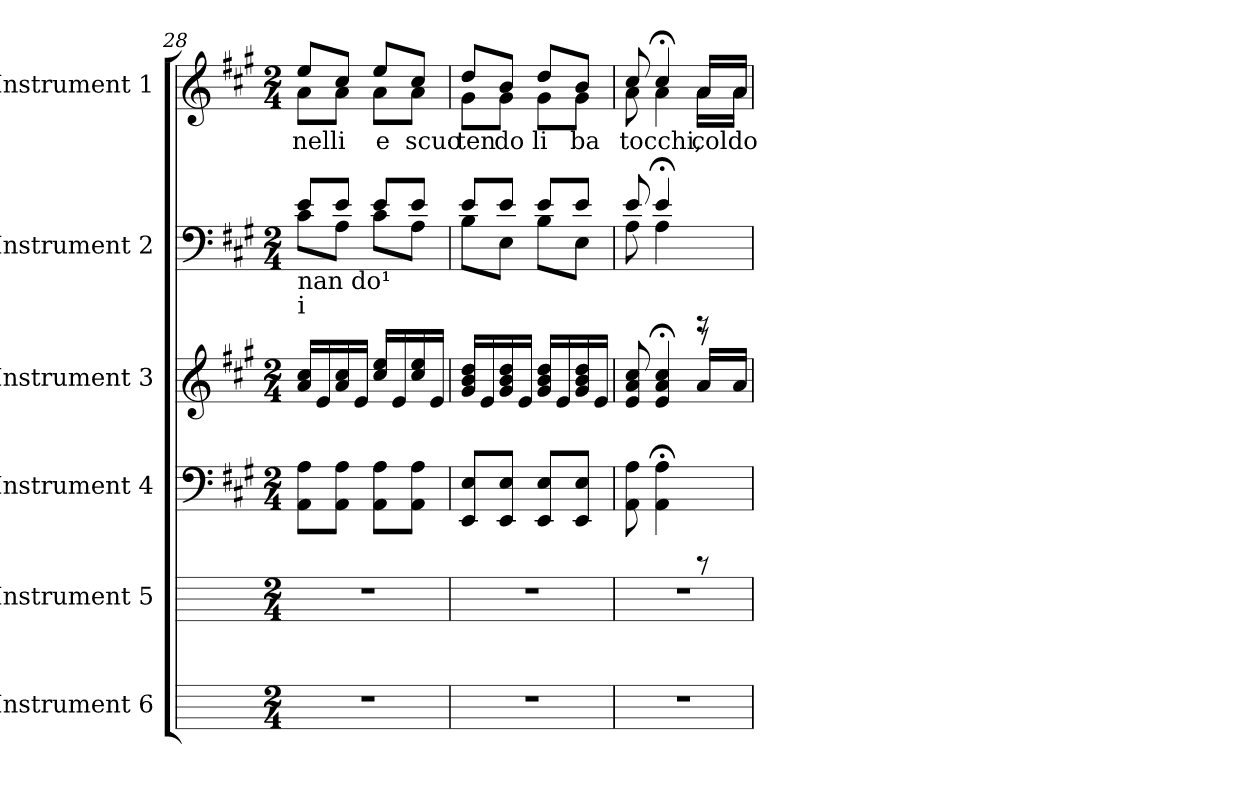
**kern	**kern	**kern	**kern	**kern	**kern	**text
*part6	*part5	*part4	*part3	*part2	*part1	*part1
*staff6	*staff5	*staff4	*staff3	*staff2	*staff1	*staff1
*I"Instrument 6	*I"Instrument 5	*I"Instrument 4	*I"Instrument 3	*I"Instrument 2	*I"Instrument 1	*
!!LO:LB:g=z
*	*	*clefF4	*clefG2	*clefF4	*clefG2	*
*k[]	*k[]	*k[f#c#g#]	*k[f#c#g#]	*k[f#c#g#]	*k[f#c#g#]	*
*C:	*C:	*A:	*A:	*A:	*A:	*
*M2/4	*M2/4	*M2/4	*M2/4	*M2/4	*M2/4	*
=28	=28	=28	=28	=28	=28	=28
*	*	*	*	*^	*^	*
!	!	!	!	!LO:TX:b:t=nan do¹	!	!	!	!
!	!	!	!	!LO:TX:b:t=i	!	!	!	!
!	!	!	!	!	!	!	!	!LO:LY:b:cj
2r	2r	8A\ 8AA\L	16cc#/ 16a/L	8e/L	8c#\L	8ee/L	8a\L	nel
.	.	.	16e/	.	.	.	.	.
!	!	!	!	!	!	!	!	!LO:LY:b:cj
.	.	8A\ 8AA\J	16cc#/ 16a/	8e/J	8A\J	8cc#/J	8a\J	li
.	.	.	16e/J	.	.	.	.	.
!	!	!	!	!	!	!	!	!LO:LY:b:cj
.	.	8A\ 8AA\L	16ee/ 16cc#/L	8e/L	8c#\L	8ee/L	8a\L	e
.	.	.	16e/	.	.	.	.	.
!	!	!	!	!	!	!	!	!LO:LY:b:cj
.	.	8A\ 8AA\J	16ee/ 16cc#/	8e/J	8A\J	8cc#/J	8a\J	scuo
.	.	.	16e/J	.	.	.	.	.
=29	=29	=29	=29	=29	=29	=29	=29	=29
!	!	!	!	!	!	!	!	!LO:LY:b:cj
2r	2r	8E/ 8EE/L	16dd/ 16b/ 16g#/L	8e/L	8B\L	8dd/L	8g#\L	ten
.	.	.	16e/	.	.	.	.	.
!	!	!	!	!	!	!	!	!LO:LY:b:cj
.	.	8E/ 8EE/J	16dd/ 16b/ 16g#/	8e/J	8E\J	8b/J	8g#\J	do
.	.	.	16e/J	.	.	.	.	.
!	!	!	!	!	!	!	!	!LO:LY:b:cj
.	.	8E/ 8EE/L	16dd/ 16b/ 16g#/L	8e/L	8B\L	8dd/L	8g#\L	li
.	.	.	16e/	.	.	.	.	.
!	!	!	!	!	!	!	!	!LO:LY:b:cj
.	.	8E/ 8EE/J	16dd/ 16b/ 16g#/	8e/J	8E\J	8b/J	8g#\J	ba
.	.	.	16e/J	.	.	.	.	.
=30	=30	=30	=30	=30	=30	=30	=30	=30
!	!	!	!	!	!	!	!	!LO:LY:b:cj
2r	2r	8A\ 8AA\	8cc#/ 8a/ 8e/	8e/	8A\	8cc#/	8a\	tocchi,
!	!	!	!	!	!	!	!	!LO:LY:b:cj
.	.	4A\;< 4AA\;<	4cc#/;< 4a/;< 4e/;<	4e;<;/	4A\	4cc#;<;/	4a\	.
!	!	!	!	!	!	!	!	!LO:LY:b:cj
.	.	8rCCC	16a/L	8rDDD	8rAAAA	16a/LL	16a\LL	col
!	!	!	!	!	!	!	!	!LO:LY:b:cj
.	.	.	16a/J	.	.	16a/JJ	16a\JJ	do
*	*	*	*	*v	*v	*	*	*
*	*	*	*	*	*v	*v	*
=	=	=	=	=	=	=
*-	*-	*-	*-	*-	*-	*-
